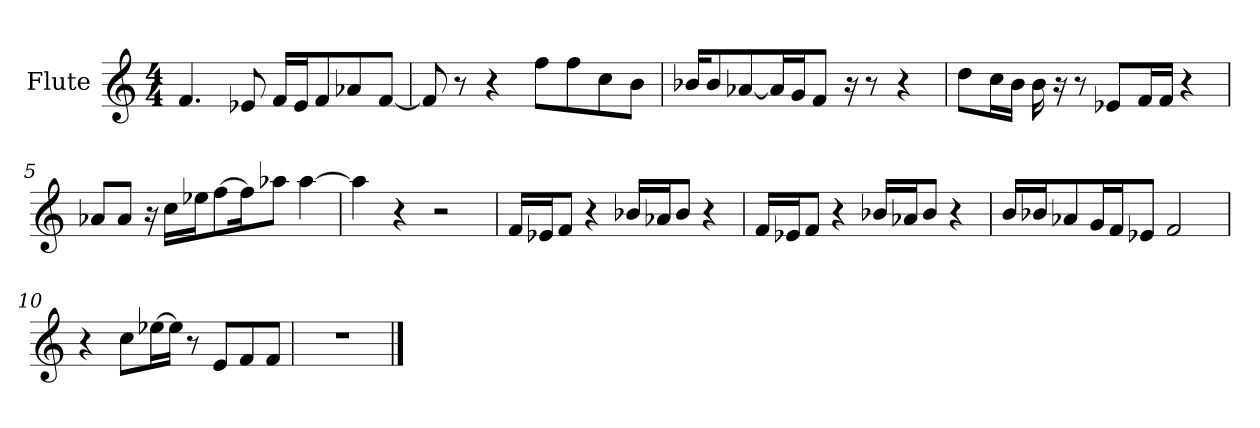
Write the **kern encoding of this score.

**kern
*part1
*staff1
*I"Flute
*I'Fl
*clefG2
*k[]
*C:
*M4/4
*MM95
=1
4.f
8e-X
16fL
16e-
8f
8a-X
[8fJ
=2
8f]
8r
4r
8ffL
8ff
8cc
8bJ
=3
16b-XL
8b-
[8a-X
16a-]
16g
8fJ
16r
8r
4r
=4
8ddL
16cc
16bJ
16b
16r
8r
8e-XL
16f
16fJ
4r
=5
8a-XL
8a-J
16r
16ccL
16ee-X
[8ff
16ff]
8aa-XJ
[4aa-
=6
4aa-]
4r
2r
=7
16fL
16e-X
8fJ
4r
16b-XL
16a-X
8b-J
4r
=8
16fL
16e-X
8fJ
4r
16b-XL
16a-X
8b-J
4r
=9
16bL
16b-X
8a-X
16g
16f
8e-XJ
2f
=10
4r
8ccL
[16ee-X
16ee-J]
8r
8eL
8f
8fJ
=11
1r
==
*-
